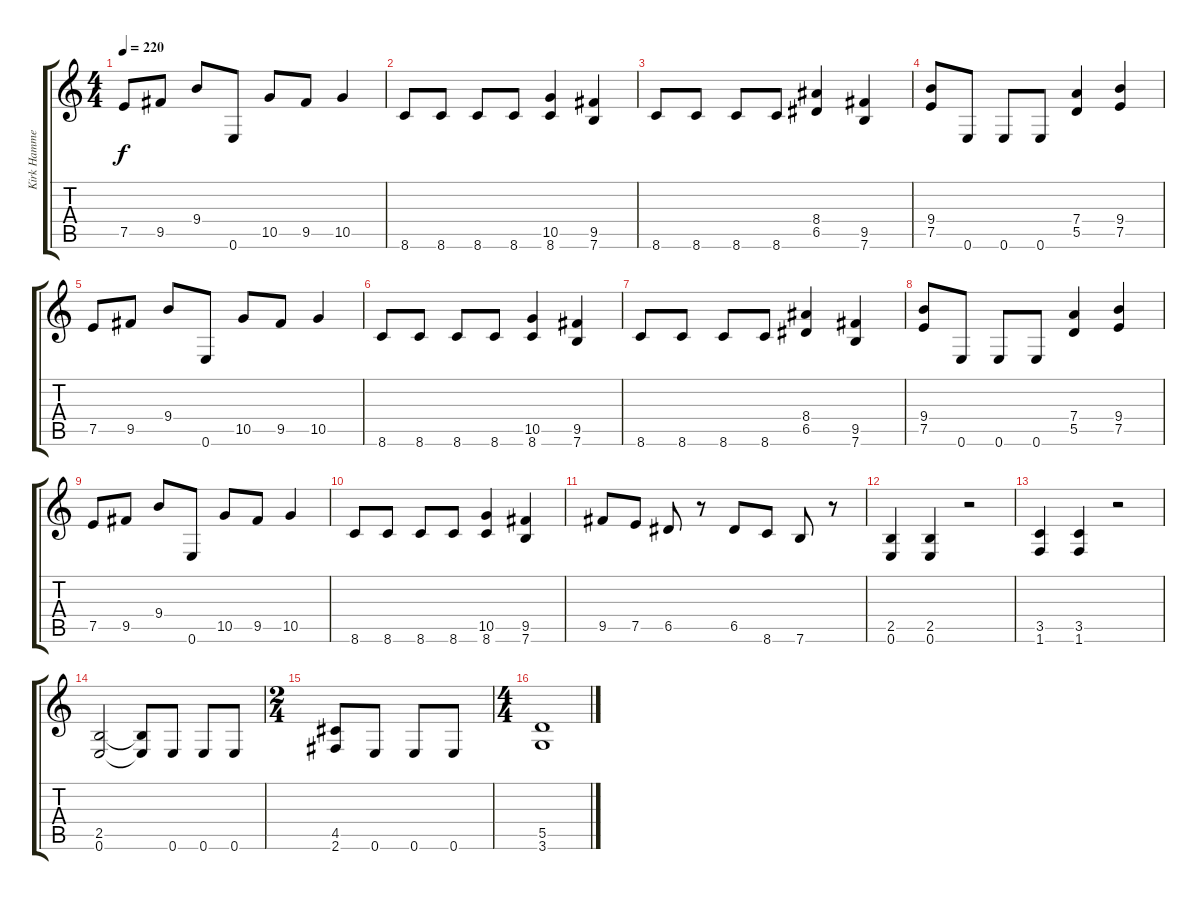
\track ("Kirk Hammett (Lead & Rithm Guitars)" "Kirk Hamme") {instrument distortionguitar}
\staff {score tabs}
\tuning (E4 B3 G3 D3 A2 E2) {hide}
\ts (4 4)
\tempo 220
\clef g2
\ks c
7.5.8{dy f} 9.5.8 9.4.8 0.6.8 10.5.8 9.5.8 10.5.4 |
8.6.8 8.6.8 8.6.8 8.6.8 (10.5 8.6).4 (9.5 7.6).4 |
8.6.8 8.6.8 8.6.8 8.6.8 (8.4 6.5).4 (9.5 7.6).4 |
(9.4 7.5).8 0.6.8 0.6.8 0.6.8 (7.4 5.5).4 (9.4 7.5).4 |
7.5.8 9.5.8 9.4.8 0.6.8 10.5.8 9.5.8 10.5.4 |
8.6.8 8.6.8 8.6.8 8.6.8 (10.5 8.6).4 (9.5 7.6).4 |
8.6.8 8.6.8 8.6.8 8.6.8 (8.4 6.5).4 (9.5 7.6).4 |
(9.4 7.5).8 0.6.8 0.6.8 0.6.8 (7.4 5.5).4 (9.4 7.5).4 |
7.5.8 9.5.8 9.4.8 0.6.8 10.5.8 9.5.8 10.5.4 |
8.6.8 8.6.8 8.6.8 8.6.8 (10.5 8.6).4 (9.5 7.6).4 |
9.5.8 7.5.8 6.5.8 r.8 6.5.8 8.6.8 7.6.8 r.8 |
(2.5 0.6).4 (2.5 0.6).4 r.2 |
(3.5 1.6).4 (3.5 1.6).4 r.2 |
(2.5 0.6).2 (2.5{t} 0.6{t}).8 0.6.8 0.6.8 0.6.8 |
\ts (2 4)
(4.5 2.6).8 0.6.8 0.6.8 0.6.8 |
\ts (4 4)
(5.5 3.6).1
